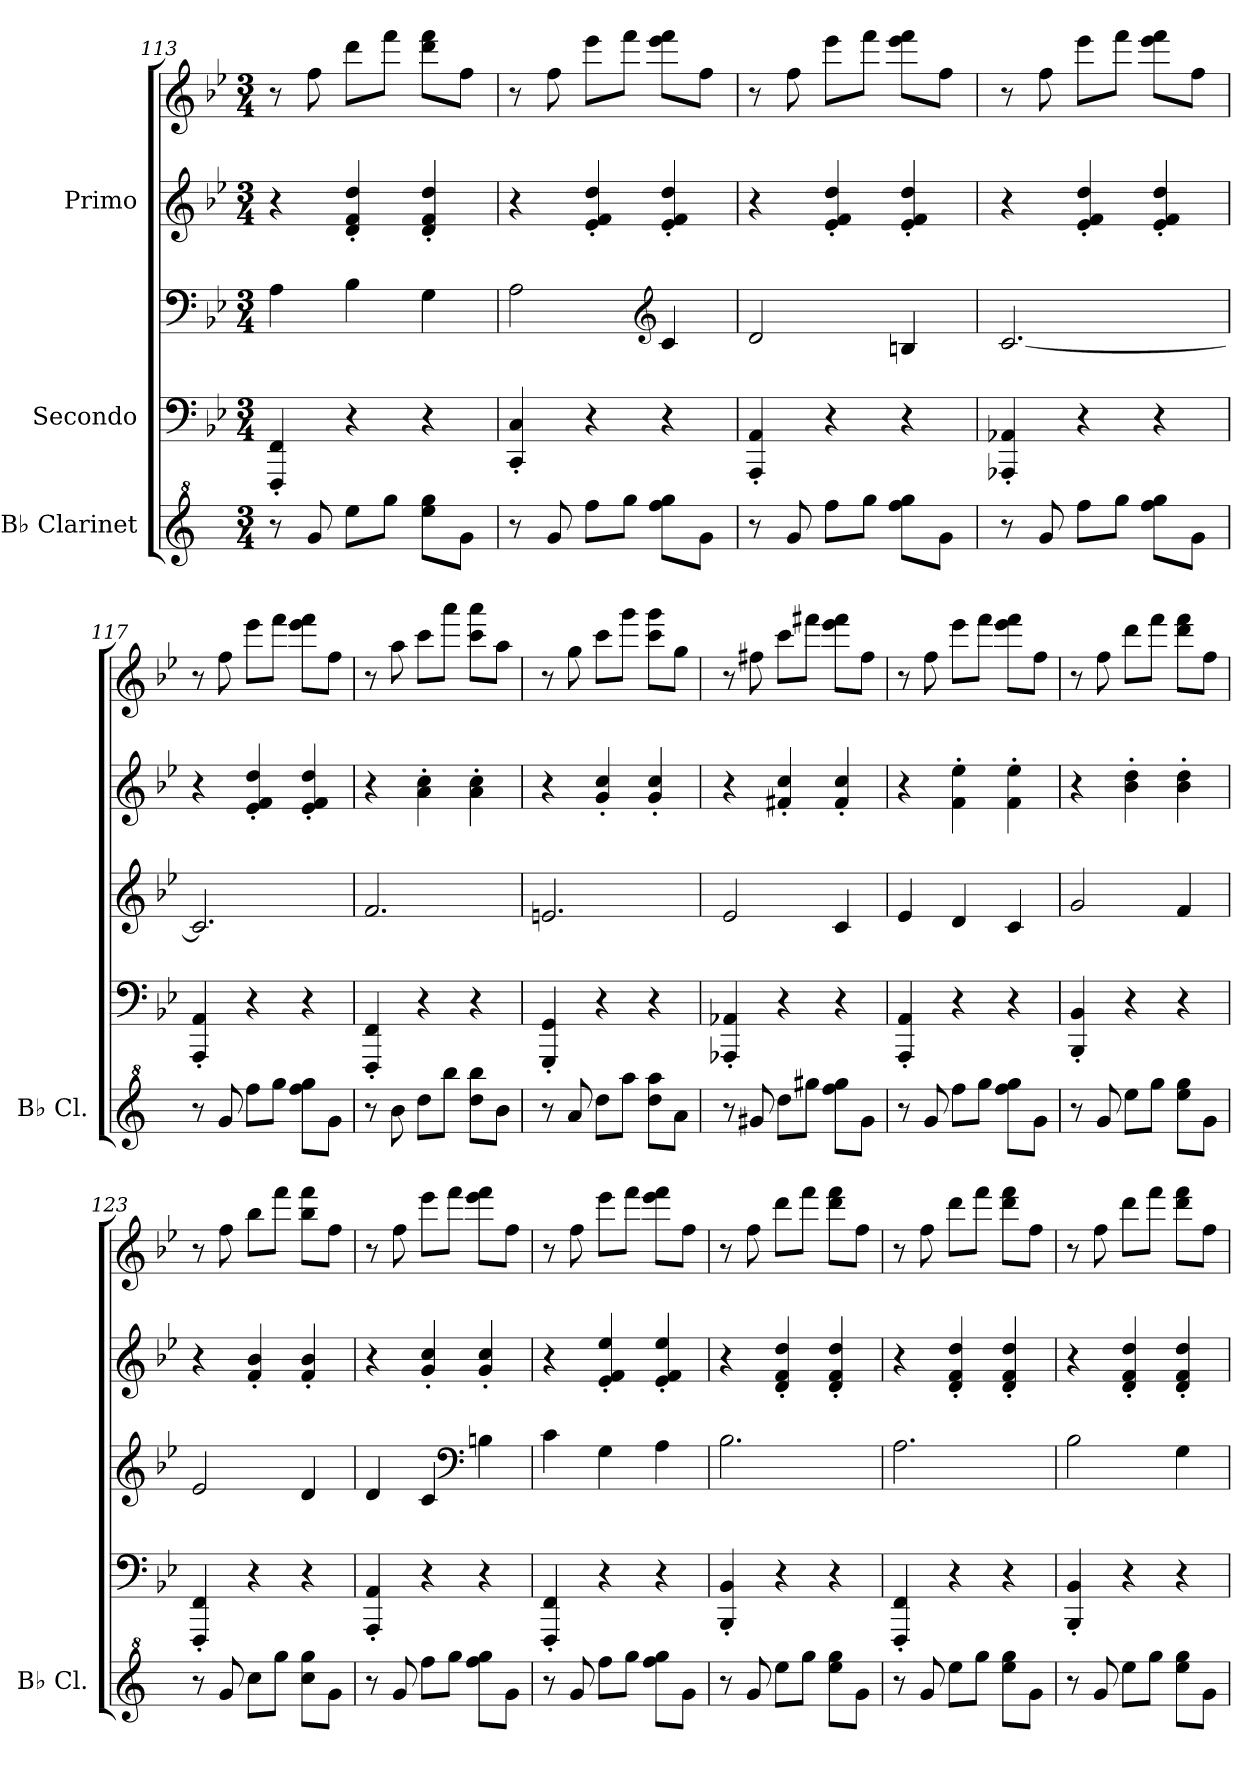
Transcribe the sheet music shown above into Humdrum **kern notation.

**kern	**kern	**kern	**kern	**kern
*part3	*part2	*part2	*part1	*part1
*staff5	*staff4	*staff3	*staff2	*staff1
*I"B♭ Clarinet	*I"Secondo	*	*I"Primo	*
*I'B♭ Cl.	*	*	*	*
!!LO:LB:g=z
*clefG^2	*clefF4	*clefF4	*clefG2	*clefG2
*ITrd1c2	*	*	*	*
*k[b-e-]	*k[b-e-]	*k[b-e-]	*k[b-e-]	*k[b-e-]
*M3/4	*M3/4	*M3/4	*M3/4	*M3/4
=113	=113	=113	=113	=113
8r	4FFF/' 4FF/'	4A\	4r	8r
8ff/	.	.	.	8ff\
8ddd\L	4r	4B-\	4d/' 4f/' 4dd/'	8ddd\L
8fff\J	.	.	.	8fff\J
8ddd\ 8fff\L	4r	4G\	4d/' 4f/' 4dd/'	8ddd\ 8fff\L
8ff\J	.	.	.	8ff\J
=114	=114	=114	=114	=114
8r	4CC/' 4C/'	2A\	4r	8r
8ff/	.	.	.	8ff\
8eee-\L	4r	.	4e-/' 4f/' 4dd/'	8eee-\L
8fff\J	.	.	.	8fff\J
*	*	*clefG2	*	*
8eee-\ 8fff\L	4r	4c/	4e-/' 4f/' 4dd/'	8eee-\ 8fff\L
8ff\J	.	.	.	8ff\J
=115	=115	=115	=115	=115
8r	4AAA/' 4AA/'	2d/	4r	8r
8ff/	.	.	.	8ff\
8eee-\L	4r	.	4e-/' 4f/' 4dd/'	8eee-\L
8fff\J	.	.	.	8fff\J
8eee-\ 8fff\L	4r	4Bn/	4e-/' 4f/' 4dd/'	8eee-\ 8fff\L
8ff\J	.	.	.	8ff\J
=116	=116	=116	=116	=116
8r	4AAA-X/' 4AA-X/'	[2.c/	4r	8r
8ff/	.	.	.	8ff\
8eee-\L	4r	.	4e-/' 4f/' 4dd/'	8eee-\L
8fff\J	.	.	.	8fff\J
8eee-\ 8fff\L	4r	.	4e-/' 4f/' 4dd/'	8eee-\ 8fff\L
8ff\J	.	.	.	8ff\J
=117	=117	=117	=117	=117
8r	4AAA/' 4AA/'	2.c/]	4r	8r
8ff/	.	.	.	8ff\
8eee-\L	4r	.	4e-/' 4f/' 4dd/'	8eee-\L
8fff\J	.	.	.	8fff\J
8eee-\ 8fff\L	4r	.	4e-/' 4f/' 4dd/'	8eee-\ 8fff\L
8ff\J	.	.	.	8ff\J
=118	=118	=118	=118	=118
8r	4FFF/' 4FF/'	2.f/	4r	8r
8aa\	.	.	.	8aa\
8ccc\L	4r	.	4a\' 4cc\'	8ccc\L
8aaa\J	.	.	.	8aaa\J
8ccc\ 8aaa\L	4r	.	4a\' 4cc\'	8ccc\ 8aaa\L
8aa\J	.	.	.	8aa\J
!!LO:LB:g=z
=119	=119	=119	=119	=119
8r	4GGG/' 4GG/'	2.en/	4r	8r
8gg/	.	.	.	8gg\
8ccc\L	4r	.	4g/' 4cc/'	8ccc\L
8ggg\J	.	.	.	8ggg\J
8ccc\ 8ggg\L	4r	.	4g/' 4cc/'	8ccc\ 8ggg\L
8gg\J	.	.	.	8gg\J
=120	=120	=120	=120	=120
8r	4AAA-X/' 4AA-X/'	2e-/	4r	8r
8ff#X/	.	.	.	8ff#X\
8ccc\L	4r	.	4f#X/' 4cc/'	8ccc\L
8fff#X\J	.	.	.	8fff#X\J
8eee-\ 8fff#\L	4r	4c/	4f#/' 4cc/'	8eee-\ 8fff#\L
8ff#\J	.	.	.	8ff#\J
=121	=121	=121	=121	=121
8r	4AAA/' 4AA/'	4e-/	4r	8r
8ff/	.	.	.	8ff\
8eee-\L	4r	4d/	4f\' 4ee-\'	8eee-\L
8fff\J	.	.	.	8fff\J
8eee-\ 8fff\L	4r	4c/	4f\' 4ee-\'	8eee-\ 8fff\L
8ff\J	.	.	.	8ff\J
=122	=122	=122	=122	=122
8r	4BBB-/' 4BB-/'	2g/	4r	8r
8ff/	.	.	.	8ff\
8ddd\L	4r	.	4b-\' 4dd\'	8ddd\L
8fff\J	.	.	.	8fff\J
8ddd\ 8fff\L	4r	4f/	4b-\' 4dd\'	8ddd\ 8fff\L
8ff\J	.	.	.	8ff\J
=123	=123	=123	=123	=123
8r	4FFF/' 4FF/'	2e-/	4r	8r
8ff/	.	.	.	8ff\
8bb-\L	4r	.	4f/' 4b-/'	8bb-\L
8fff\J	.	.	.	8fff\J
8bb-\ 8fff\L	4r	4d/	4f/' 4b-/'	8bb-\ 8fff\L
8ff\J	.	.	.	8ff\J
=124	=124	=124	=124	=124
8r	4AAA/' 4AA/'	4d/	4r	8r
8ff/	.	.	.	8ff\
8eee-\L	4r	4c/	4g/' 4cc/'	8eee-\L
8fff\J	.	.	.	8fff\J
*	*	*clefF4	*	*
8eee-\ 8fff\L	4r	4Bn\	4g/' 4cc/'	8eee-\ 8fff\L
8ff\J	.	.	.	8ff\J
!!LO:LB:g=z
=125	=125	=125	=125	=125
8r	4FFF/' 4FF/'	4c\	4r	8r
8ff/	.	.	.	8ff\
8eee-\L	4r	4G\	4e-/' 4f/' 4ee-/'	8eee-\L
8fff\J	.	.	.	8fff\J
8eee-\ 8fff\L	4r	4A\	4e-/' 4f/' 4ee-/'	8eee-\ 8fff\L
8ff\J	.	.	.	8ff\J
=126	=126	=126	=126	=126
8r	4BBB-/' 4BB-/'	2.B-\	4r	8r
8ff/	.	.	.	8ff\
8ddd\L	4r	.	4d/' 4f/' 4dd/'	8ddd\L
8fff\J	.	.	.	8fff\J
8ddd\ 8fff\L	4r	.	4d/' 4f/' 4dd/'	8ddd\ 8fff\L
8ff\J	.	.	.	8ff\J
=127	=127	=127	=127	=127
8r	4FFF/' 4FF/'	2.A\	4r	8r
8ff/	.	.	.	8ff\
8ddd\L	4r	.	4d/' 4f/' 4dd/'	8ddd\L
8fff\J	.	.	.	8fff\J
8ddd\ 8fff\L	4r	.	4d/' 4f/' 4dd/'	8ddd\ 8fff\L
8ff\J	.	.	.	8ff\J
=128	=128	=128	=128	=128
8r	4BBB-/' 4BB-/'	2B-\	4r	8r
8ff/	.	.	.	8ff\
8ddd\L	4r	.	4d/' 4f/' 4dd/'	8ddd\L
8fff\J	.	.	.	8fff\J
8ddd\ 8fff\L	4r	4G\	4d/' 4f/' 4dd/'	8ddd\ 8fff\L
8ff\J	.	.	.	8ff\J
=	=	=	=	=
*-	*-	*-	*-	*-
